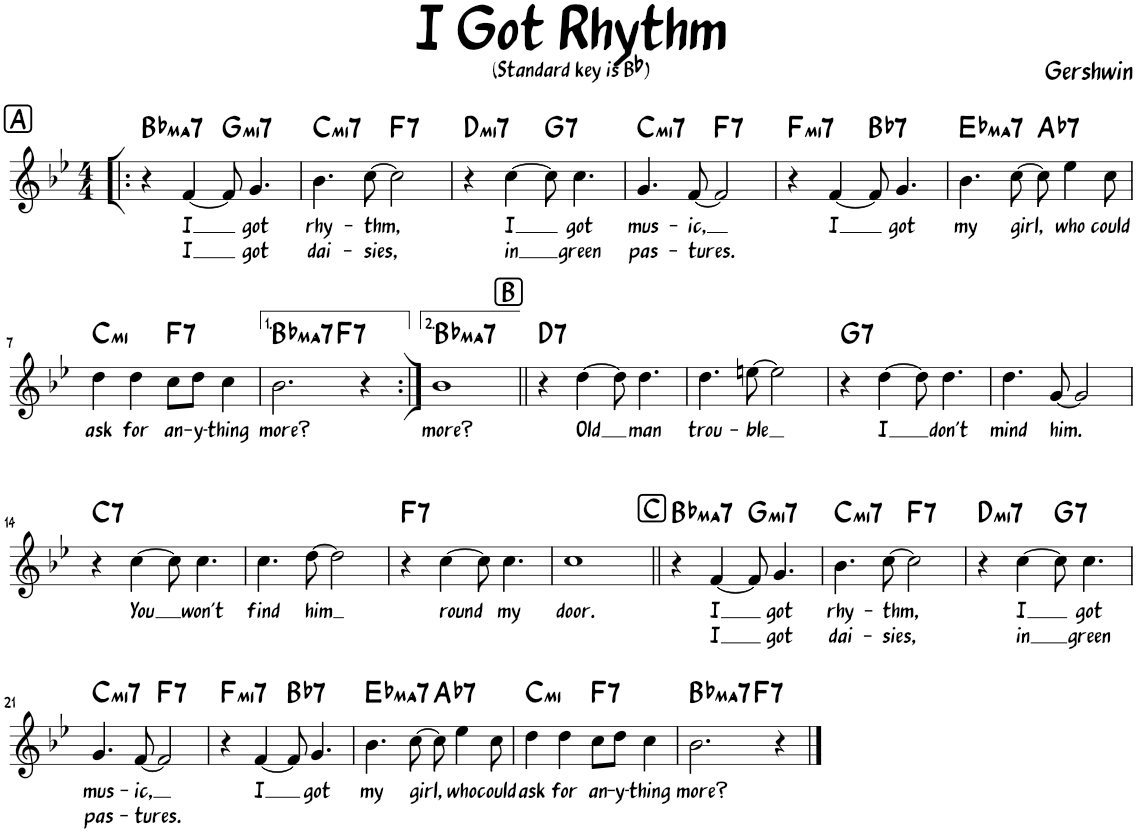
**kern	**text	**text	**harte
*part1	*part1	*part1	*part1
*staff1	*staff1	*staff1	*
*I"Piano	*	*	*
*I'Pno.	*	*	*
*clefG2	*	*	*
*k[b-e-]	*	*	*
*M4/4	*	*	*
!!LO:REH:place=s1:a:rj:fs=14:t=A
=1!|:	=1!|:	=1!|:	=1!|:
!	!	!	!LO:H:kt=ma7
4r	.	.	Bb:maj7
!	!LO:LY:b	!LO:LY:b	!
[4f/	I	I	.
!	!	!	!LO:H:kt=mi7
8f/]	.	.	G:min7
!	!LO:LY:b	!LO:LY:b	!
4.g/	got	got	.
=2	=2	=2	=2
!	!LO:LY:b	!LO:LY:b	!LO:H:kt=mi7
4.b-\	rhy-	dai-	C:min7
!	!LO:LY:b	!LO:LY:b	!
[8cc\	-thm,	-sies,	.
!	!	!	!LO:H:kt=7
2cc\]	.	.	F:7
=3	=3	=3	=3
!	!	!	!LO:H:kt=mi7
4r	.	.	D:min7
!	!LO:LY:b	!LO:LY:b	!
[4cc\	I	in	.
!	!	!	!LO:H:kt=7
8cc\]	.	.	G:7
!	!LO:LY:b	!LO:LY:b	!
4.cc\	got	green	.
=4	=4	=4	=4
!	!LO:LY:b	!LO:LY:b	!LO:H:kt=mi7
4.g/	mus-	pas-	C:min7
!	!LO:LY:b	!LO:LY:b	!
[8f/	-ic,	-tures.	.
!	!	!	!LO:H:kt=7
2f/]	.	.	F:7
=5	=5	=5	=5
!	!	!	!LO:H:kt=mi7
4r	.	.	F:min7
!	!LO:LY:b	!	!
[4f/	I	.	.
!	!	!	!LO:H:kt=7
8f/]	.	.	Bb:7
!	!LO:LY:b	!	!
4.g/	got	.	.
=6	=6	=6	=6
!	!LO:LY:b	!	!LO:H:kt=ma7
4.b-\	my	.	Eb:maj7
!	!LO:LY:b	!	!
[8cc\	girl,	.	.
!	!	!	!LO:H:kt=7
8cc\]	.	.	Ab:7
!	!LO:LY:b	!	!
4ee-\	who	.	.
!	!LO:LY:b	!	!
8cc\	could	.	.
!!LO:LB:g=z
=7	=7	=7	=7
!	!LO:LY:b	!	!LO:H:kt=mi
4dd\	ask	.	C:min
!	!LO:LY:b	!	!
4dd\	for	.	.
!	!LO:LY:b	!	!LO:H:kt=7
8cc\L	an-	.	F:7
!	!LO:LY:b	!	!
8dd\J	-y-	.	.
!	!LO:LY:b	!	!
4cc\	-thing	.	.
=8	=8	=8	=8
!	!LO:LY:b	!	!LO:H:kt=ma7
*^	*	*	*
2.b-\	2ryy	more?	.	Bb:maj7
!	!	!	!	!LO:H:kt=7
.	2ryy	.	.	F:7
4r	.	.	.	.
=9:|!	=9:|!	=9:|!	=9:|!	=9:|!
!	!	!LO:LY:b	!	!LO:H:kt=ma7
*v	*v	*	*	*
1b-	more?	.	Bb:maj7
!!LO:REH:place=s1:a:rj:fs=14:t=B
=10||	=10||	=10||	=10||
!	!	!	!LO:H:kt=7
4r	.	.	D:7
!	!LO:LY:b	!	!
[4dd\	Old	.	.
8dd\]	.	.	.
!	!LO:LY:b	!	!
4.dd\	man	.	.
=11	=11	=11	=11
!	!LO:LY:b	!	!
4.dd\	trou-	.	.
!	!LO:LY:b	!	!
[8een\	-ble	.	.
2ee\]	.	.	.
=12	=12	=12	=12
!	!	!	!LO:H:kt=7
4r	.	.	G:7
!	!LO:LY:b	!	!
[4dd\	I	.	.
8dd\]	.	.	.
!	!LO:LY:b	!	!
4.dd\	don't	.	.
=13	=13	=13	=13
!	!LO:LY:b	!	!
4.dd\	mind	.	.
!	!LO:LY:b	!	!
[8g/	him.	.	.
2g/]	.	.	.
!!LO:LB:g=z
=14	=14	=14	=14
!	!	!	!LO:H:kt=7
4r	.	.	C:7
!	!LO:LY:b	!	!
[4cc\	You	.	.
8cc\]	.	.	.
!	!LO:LY:b	!	!
4.cc\	won't	.	.
=15	=15	=15	=15
!	!LO:LY:b	!	!
4.cc\	find	.	.
!	!LO:LY:b	!	!
[8dd\	him	.	.
2dd\]	.	.	.
=16	=16	=16	=16
!	!	!	!LO:H:kt=7
4r	.	.	F:7
!	!LO:LY:b	!	!
[4cc\	round	.	.
8cc\]	.	.	.
!	!LO:LY:b	!	!
4.cc\	my	.	.
=17	=17	=17	=17
!	!LO:LY:b	!	!
1cc	door.	.	.
!!LO:REH:place=s1:a:rj:fs=14:t=C
=18||	=18||	=18||	=18||
!	!	!	!LO:H:kt=ma7
4r	.	.	Bb:maj7
!	!LO:LY:b	!LO:LY:b	!
[4f/	I	I	.
!	!	!	!LO:H:kt=mi7
8f/]	.	.	G:min7
!	!LO:LY:b	!LO:LY:b	!
4.g/	got	got	.
=19	=19	=19	=19
!	!LO:LY:b	!LO:LY:b	!LO:H:kt=mi7
4.b-\	rhy-	dai-	C:min7
!	!LO:LY:b	!LO:LY:b	!
[8cc\	-thm,	-sies,	.
!	!	!	!LO:H:kt=7
2cc\]	.	.	F:7
=20	=20	=20	=20
!	!	!	!LO:H:kt=mi7
4r	.	.	D:min7
!	!LO:LY:b	!LO:LY:b	!
[4cc\	I	in	.
!	!	!	!LO:H:kt=7
8cc\]	.	.	G:7
!	!LO:LY:b	!LO:LY:b	!
4.cc\	got	green	.
!!LO:LB:g=z
=21	=21	=21	=21
!	!LO:LY:b	!LO:LY:b	!LO:H:kt=mi7
4.g/	mus-	pas-	C:min7
!	!LO:LY:b	!LO:LY:b	!
[8f/	-ic,	-tures.	.
!	!	!	!LO:H:kt=7
2f/]	.	.	F:7
=22	=22	=22	=22
!	!	!	!LO:H:kt=mi7
4r	.	.	F:min7
!	!LO:LY:b	!	!
[4f/	I	.	.
!	!	!	!LO:H:kt=7
8f/]	.	.	Bb:7
!	!LO:LY:b	!	!
4.g/	got	.	.
=23	=23	=23	=23
!	!LO:LY:b	!	!LO:H:kt=ma7
4.b-\	my	.	Eb:maj7
!	!LO:LY:b	!	!
[8cc\	girl,	.	.
!	!	!	!LO:H:kt=7
8cc\]	.	.	Ab:7
!	!LO:LY:b	!	!
4ee-\	who	.	.
!	!LO:LY:b	!	!
8cc\	could	.	.
=24	=24	=24	=24
!	!LO:LY:b	!	!LO:H:kt=mi
4dd\	ask	.	C:min
!	!LO:LY:b	!	!
4dd\	for	.	.
!	!LO:LY:b	!	!LO:H:kt=7
8cc\L	an-	.	F:7
!	!LO:LY:b	!	!
8dd\J	-y-	.	.
!	!LO:LY:b	!	!
4cc\	-thing	.	.
=25	=25	=25	=25
!	!LO:LY:b	!	!LO:H:kt=ma7
*^	*	*	*
2.b-\	2ryy	more?	.	Bb:maj7
!	!	!	!	!LO:H:kt=7
.	2ryy	.	.	F:7
4r	.	.	.	.
*v	*v	*	*	*
==	==	==	==
*-	*-	*-	*-
